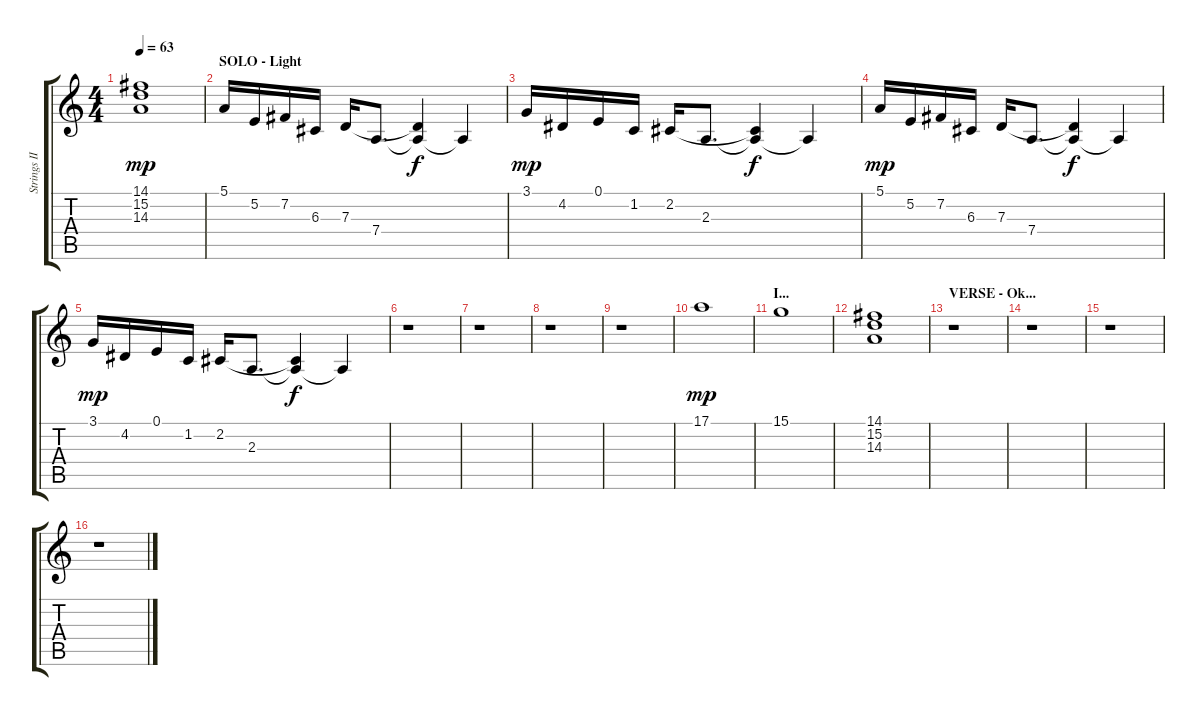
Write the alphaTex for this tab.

\track ("Strings II (NY Orchestra)" "Strings II") {instrument stringensemble1}
\staff {score tabs}
\tuning (E4 B3 G3 D3 A2 E2) {hide}
\ts (4 4)
\tempo 63
\clef g2
\ks c
(14.1 15.2 14.3).1{dy mp} |
\section ("" "SOLO - Light")
5.1.16 5.2.16 7.2.16 6.3.16 7.3.16 7.4.8{d} (7.3{t} 7.4{t}).4{dy f} 7.4{t}.4 |
3.1.16{dy mp} 4.2.16 0.1.16 1.2.16 2.2.16 2.3.8{d} (2.2{t} 2.3{t}).4{dy f} 2.3{t}.4 |
5.1.16{dy mp} 5.2.16 7.2.16 6.3.16 7.3.16 7.4.8{d} (7.3{t} 7.4{t}).4{dy f} 7.4{t}.4 |
3.1.16{dy mp} 4.2.16 0.1.16 1.2.16 2.2.16 2.3.8{d} (2.2{t} 2.3{t}).4{dy f} 2.3{t}.4 |
r.1 |
r.1 |
r.1 |
r.1 |
17.1.1{dy mp} |
\section ("" "I...")
15.1.1 |
(14.1 15.2 14.3).1 |
\section ("" "VERSE - Ok...")
r.1 |
r.1 |
r.1 |
r.1
